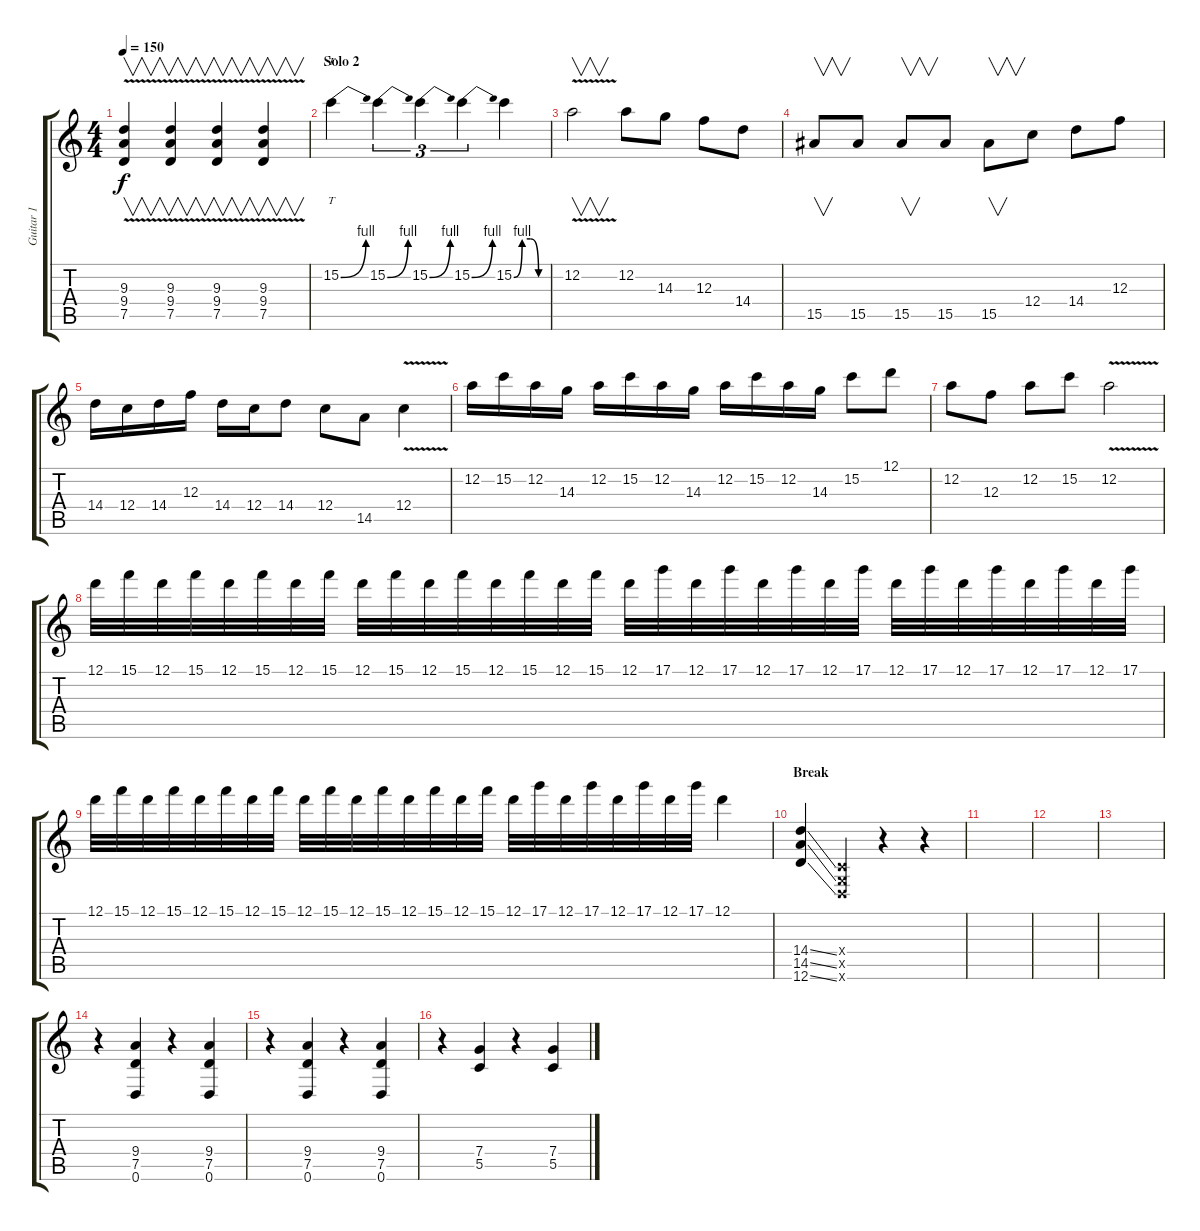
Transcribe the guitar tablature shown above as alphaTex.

\track ("Guitar 1" "Guitar 1") {instrument distortionguitar}
\staff {score tabs}
\tuning (D4 A3 F3 C3 G2 D2) {hide}
\ts (4 4)
\tempo 150
\clef g2
\ks c
(9.3 9.4 7.5{v}).4{v dy f} (9.3 9.4 7.5{v}).4{v} (9.3 9.4 7.5{v}).4{v} (9.3 9.4 7.5{v}).4{v} |
\section ("" "Solo 2")
15.2{be (bend 0 0 60 4)}.4{tt instrument distortionguitar} 15.2{be (bend 0 0 60 4)}.4{tu (3 2)} 15.2{be (bend 0 0 60 4)}.4{tu (3 2)} 15.2{be (bend 0 0 60 4)}.4{tu (3 2)} 15.2{be (custom 0 0 15 4 30 4 45 0 60 0)}.4 |
12.2{v}.2{v instrument distortionguitar} 12.2.8 14.3.8 12.3.8 14.4.8 |
15.5.8{v} 15.5.8 15.5.8{v} 15.5.8 15.5.8{v} 12.4.8 14.4.8 12.3.8 |
14.4.16 12.4.16 14.4.16 12.3.16 14.4.16 12.4.16 14.4.8 12.4.8 14.5.8 12.4{v}.4{instrument guitarharmonics} |
12.2.16{instrument distortionguitar} 15.2.16 12.2.16 14.3.16 12.2.16 15.2.16 12.2.16 14.3.16 12.2.16 15.2.16 12.2.16 14.3.16 15.2.8 12.1.8 |
12.2.8 12.3.8 12.2.8 15.2.8 12.2{v}.2 |
12.1.32 15.1.32 12.1.32 15.1.32 12.1.32 15.1.32 12.1.32 15.1.32 12.1.32 15.1.32 12.1.32 15.1.32 12.1.32 15.1.32 12.1.32 15.1.32 12.1.32 17.1.32 12.1.32 17.1.32 12.1.32 17.1.32 12.1.32 17.1.32 12.1.32 17.1.32 12.1.32 17.1.32 12.1.32 17.1.32 12.1.32 17.1.32 |
12.1.32 15.1.32 12.1.32 15.1.32 12.1.32 15.1.32 12.1.32 15.1.32 12.1.32 15.1.32 12.1.32 15.1.32 12.1.32 15.1.32 12.1.32 15.1.32 12.1.32 17.1.32 12.1.32 17.1.32 12.1.32 17.1.32 12.1.32 17.1.32 12.1.4 |
\section ("" "Break")
(14.4{ss} 14.5{ss} 12.6{ss}).4 (0.4{x} 0.5{x} 0.6{x}).4 r.4 r.4 |
|
|
|
r.4 (9.4 7.5 0.6).4 r.4 (9.4 7.5 0.6).4 |
r.4 (9.4 7.5 0.6).4 r.4 (9.4 7.5 0.6).4 |
r.4 (7.4 5.5).4 r.4 (7.4 5.5).4
